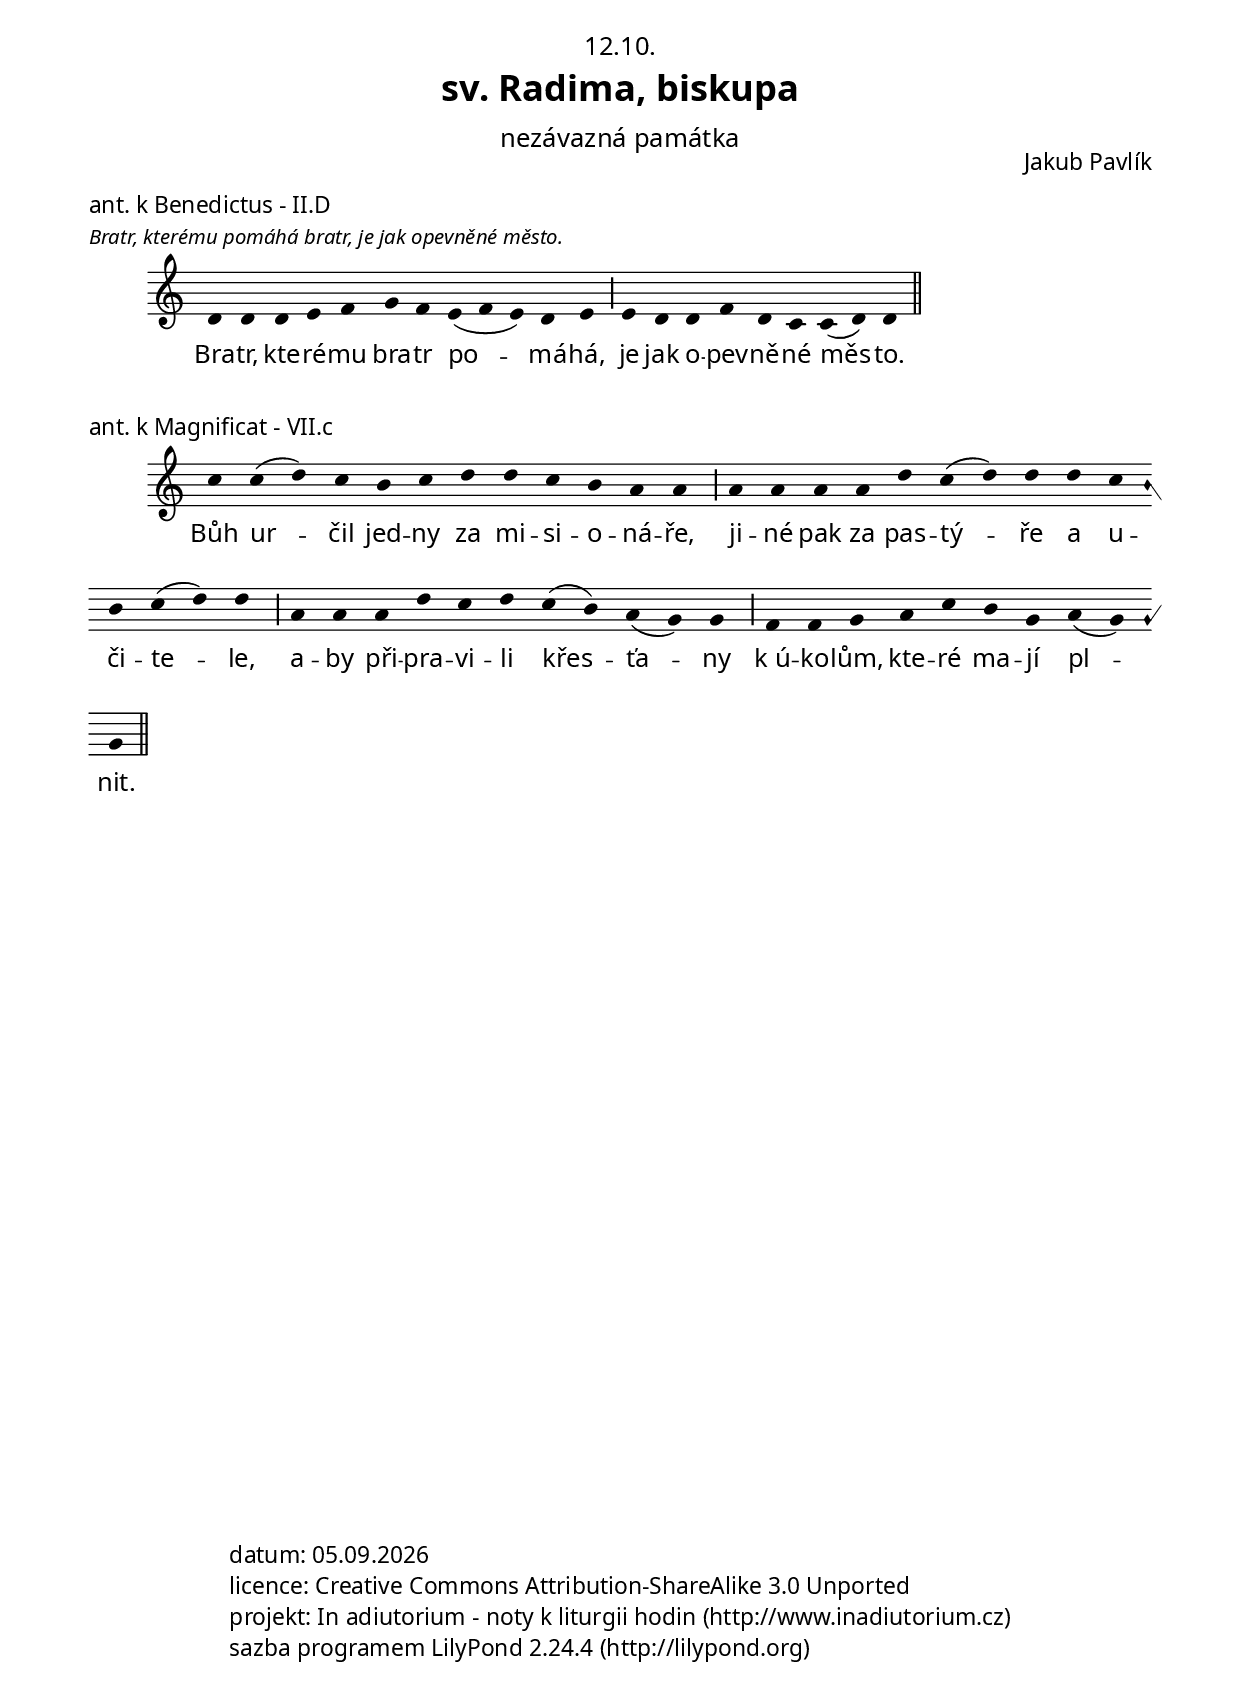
\version "2.17.0"

\include "../spolecne.ly"

\header {
  title = \markup\titleSvatek
            "sv. Radima, biskupa"
            "nezávazná památka"
            12.10.
  composer = "Jakub Pavlík"
}

\score {
  \relative c' {
    \choralniRezim
    d4 d d e f g f e( f e) d e \barMaior
    e d d f d c c( d) d \barFinalis
  }
  \addlyrics {
    Bra -- tr, kte -- ré -- mu bra -- tr po -- má -- há,
    je jak o -- pev -- ně -- né měs -- to.
  }
  \header {
    textus_approbatus = "Bratr, kterému pomáhá bratr, je jak opevněné město."
    quid = "ant. k Benedictus"
    modus = "II"
    differentia = "D"
    psalmus = ""
    placet = "nic moc"
    id = "aben"
    piece = \markup {\sestavTitulekBezZalmu}
  }
}

\score {
  \relative c'' {
    \choralniRezim
    c4 c( d) c b c d d c b a a \barMaior
    a a a a d c( d) d d c b c( d) d \barMaior
    a a a d c d c( b) a( g) g \barMaior
    f f g a c b g a( g) g \barFinalis
  }
  \addlyrics {
    Bůh ur -- čil jed -- ny za mi -- si -- o -- ná -- ře,
    ji -- né pak za pas -- tý -- ře a u -- či -- te -- le,
    a -- by při -- pra -- vi -- li křes -- ťa -- ny
    k_ú -- ko -- lům,
    kte -- ré ma -- jí pl -- nit.
  }
  \header {
    quid = "ant. k Magnificat"
    modus = "VII"
    differentia = "c"
    psalmus = ""
    placet = "hrůza"
    id = "amag"
    piece = \markup {\sestavTitulekBezZalmu}
  }
}